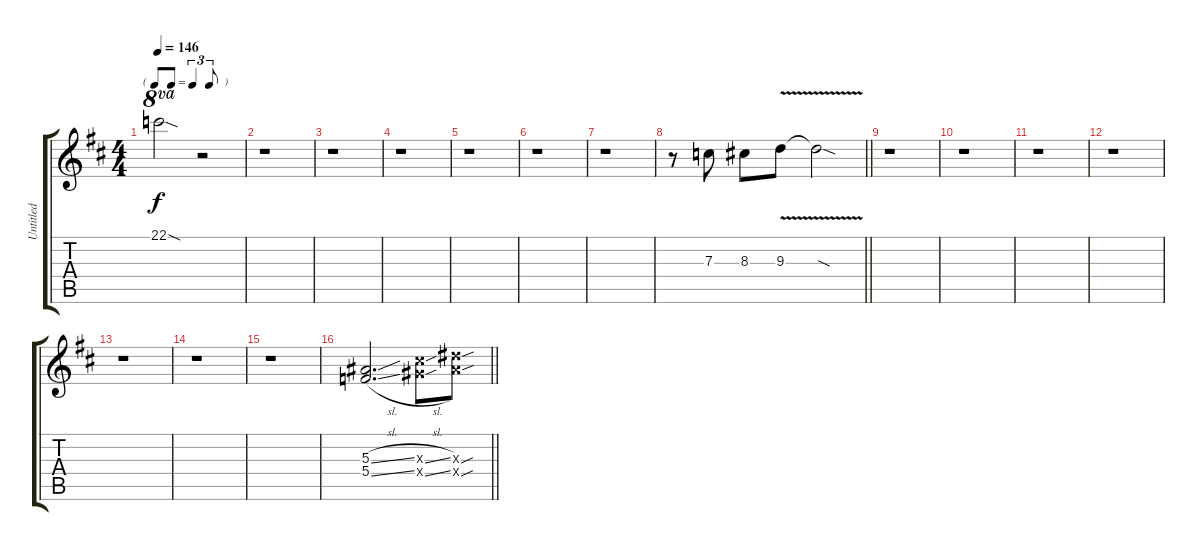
\track ("Untitled" "Untitled") {instrument distortionguitar}
\staff {score tabs}
\tuning (D4 A3 F3 C3 G2 D2) {hide}
\ts (4 4)
\tf triplet8th
\tempo 146
\clef g2
\ks d
22.1{sod}.2{ot 8va dy f} r.2 |
r.1 |
r.1 |
r.1 |
r.1 |
r.1 |
r.1 |
\barLineRight lightlight
r.8 7.3.8 8.3.8 9.3{v}.8 9.3{sod t}.2 |
r.1 |
r.1 |
r.1 |
r.1 |
r.1 |
r.1 |
r.1 |
\barLineRight lightlight
(5.3{sl} 5.4{sl}).2{d} (8.3{sl x} 8.4{sl x}).8 (10.3{sou x} 10.4{sou x}).8
